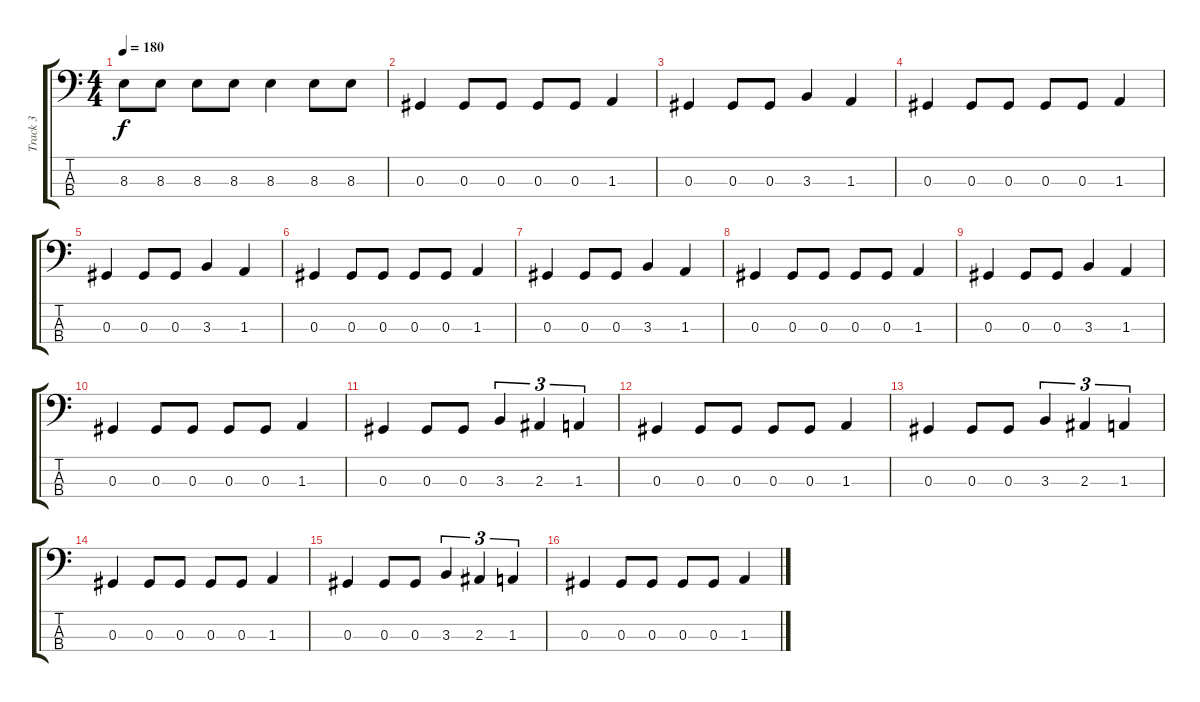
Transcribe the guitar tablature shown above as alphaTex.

\track ("Track 3" "Track 3") {instrument electricbassfinger}
\staff {score tabs}
\tuning (Gb2 Db2 Ab1 Eb1) {hide}
\ts (4 4)
\tempo 180
\clef f4
\ks c
8.3.8{dy f} 8.3.8 8.3.8 8.3.8 8.3.4 8.3.8 8.3.8 |
0.3.4 0.3.8 0.3.8 0.3.8 0.3.8 1.3.4 |
0.3.4 0.3.8 0.3.8 3.3.4 1.3.4 |
0.3.4 0.3.8 0.3.8 0.3.8 0.3.8 1.3.4 |
0.3.4 0.3.8 0.3.8 3.3.4 1.3.4 |
0.3.4 0.3.8 0.3.8 0.3.8 0.3.8 1.3.4 |
0.3.4 0.3.8 0.3.8 3.3.4 1.3.4 |
0.3.4 0.3.8 0.3.8 0.3.8 0.3.8 1.3.4 |
0.3.4 0.3.8 0.3.8 3.3.4 1.3.4 |
0.3.4 0.3.8 0.3.8 0.3.8 0.3.8 1.3.4 |
0.3.4 0.3.8 0.3.8 3.3.4{tu (3 2)} 2.3.4{tu (3 2)} 1.3.4{tu (3 2)} |
0.3.4 0.3.8 0.3.8 0.3.8 0.3.8 1.3.4 |
0.3.4 0.3.8 0.3.8 3.3.4{tu (3 2)} 2.3.4{tu (3 2)} 1.3.4{tu (3 2)} |
0.3.4 0.3.8 0.3.8 0.3.8 0.3.8 1.3.4 |
0.3.4 0.3.8 0.3.8 3.3.4{tu (3 2)} 2.3.4{tu (3 2)} 1.3.4{tu (3 2)} |
0.3.4 0.3.8 0.3.8 0.3.8 0.3.8 1.3.4
